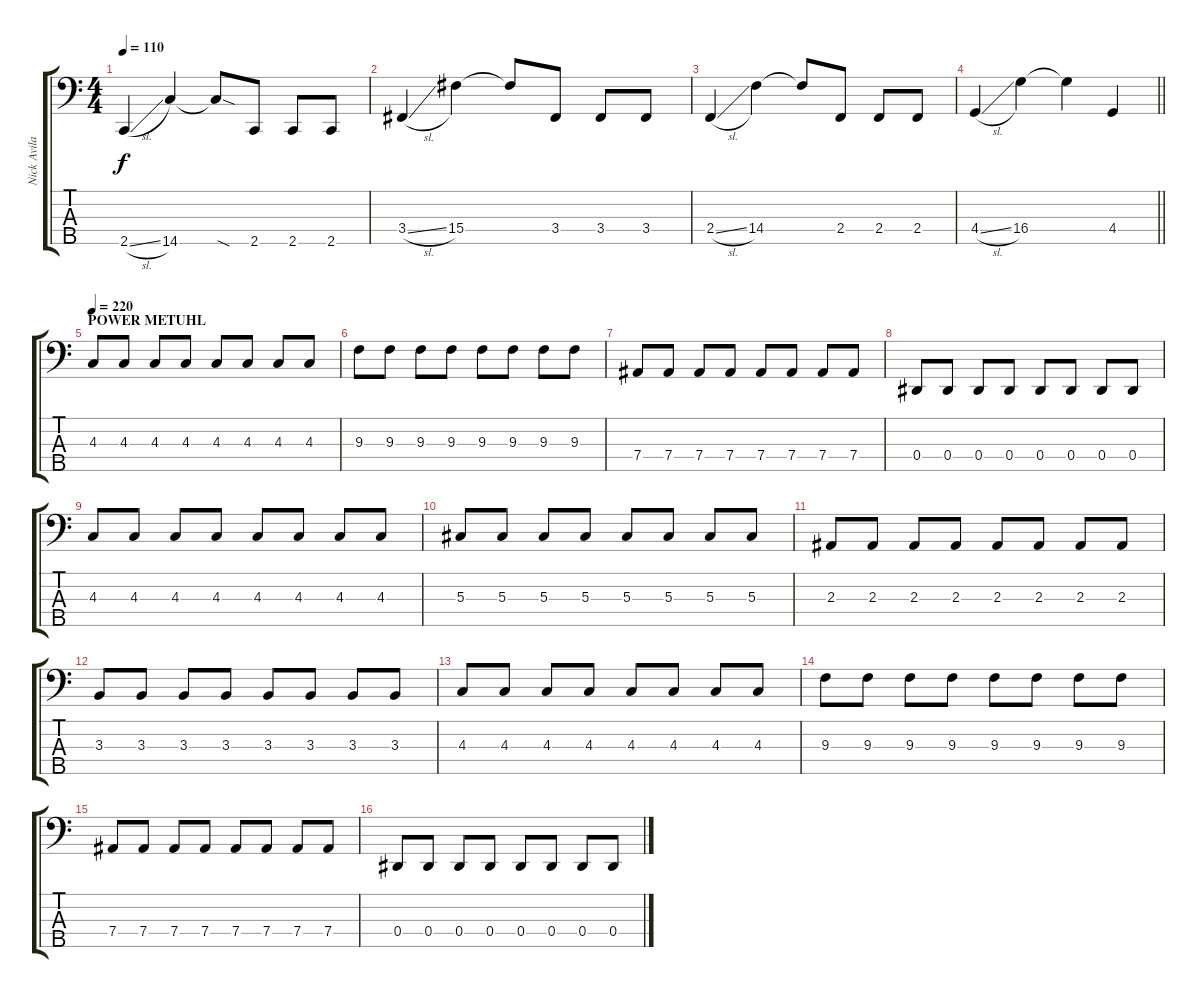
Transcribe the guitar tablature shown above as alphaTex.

\track ("Nick Avila" "Nick Avila") {instrument electricbassfinger}
\staff {score tabs}
\tuning (Gb2 Db2 Ab1 Eb1 Bb0) {hide}
\ts (4 4)
\tempo 110
\clef f4
\ks c
2.5{sl}.4{dy f} 14.5.4 14.5{sod t}.8 2.5.8 2.5.8 2.5.8 |
3.4{sl}.4 15.4.4 15.4{t}.8 3.4.8 3.4.8 3.4.8 |
2.4{sl}.4 14.4.4 14.4{t}.8 2.4.8 2.4.8 2.4.8 |
\barLineRight lightlight
4.4{sl}.4 16.4.4 16.4{t}.4 4.4.4 |
\section ("" "POWER METUHL")
\tempo 220
4.3.8 4.3.8 4.3.8 4.3.8 4.3.8 4.3.8 4.3.8 4.3.8 |
9.3.8 9.3.8 9.3.8 9.3.8 9.3.8 9.3.8 9.3.8 9.3.8 |
7.4.8 7.4.8 7.4.8 7.4.8 7.4.8 7.4.8 7.4.8 7.4.8 |
0.4.8 0.4.8 0.4.8 0.4.8 0.4.8 0.4.8 0.4.8 0.4.8 |
4.3.8 4.3.8 4.3.8 4.3.8 4.3.8 4.3.8 4.3.8 4.3.8 |
5.3.8 5.3.8 5.3.8 5.3.8 5.3.8 5.3.8 5.3.8 5.3.8 |
2.3.8 2.3.8 2.3.8 2.3.8 2.3.8 2.3.8 2.3.8 2.3.8 |
3.3.8 3.3.8 3.3.8 3.3.8 3.3.8 3.3.8 3.3.8 3.3.8 |
4.3.8 4.3.8 4.3.8 4.3.8 4.3.8 4.3.8 4.3.8 4.3.8 |
9.3.8 9.3.8 9.3.8 9.3.8 9.3.8 9.3.8 9.3.8 9.3.8 |
7.4.8 7.4.8 7.4.8 7.4.8 7.4.8 7.4.8 7.4.8 7.4.8 |
0.4.8 0.4.8 0.4.8 0.4.8 0.4.8 0.4.8 0.4.8 0.4.8
